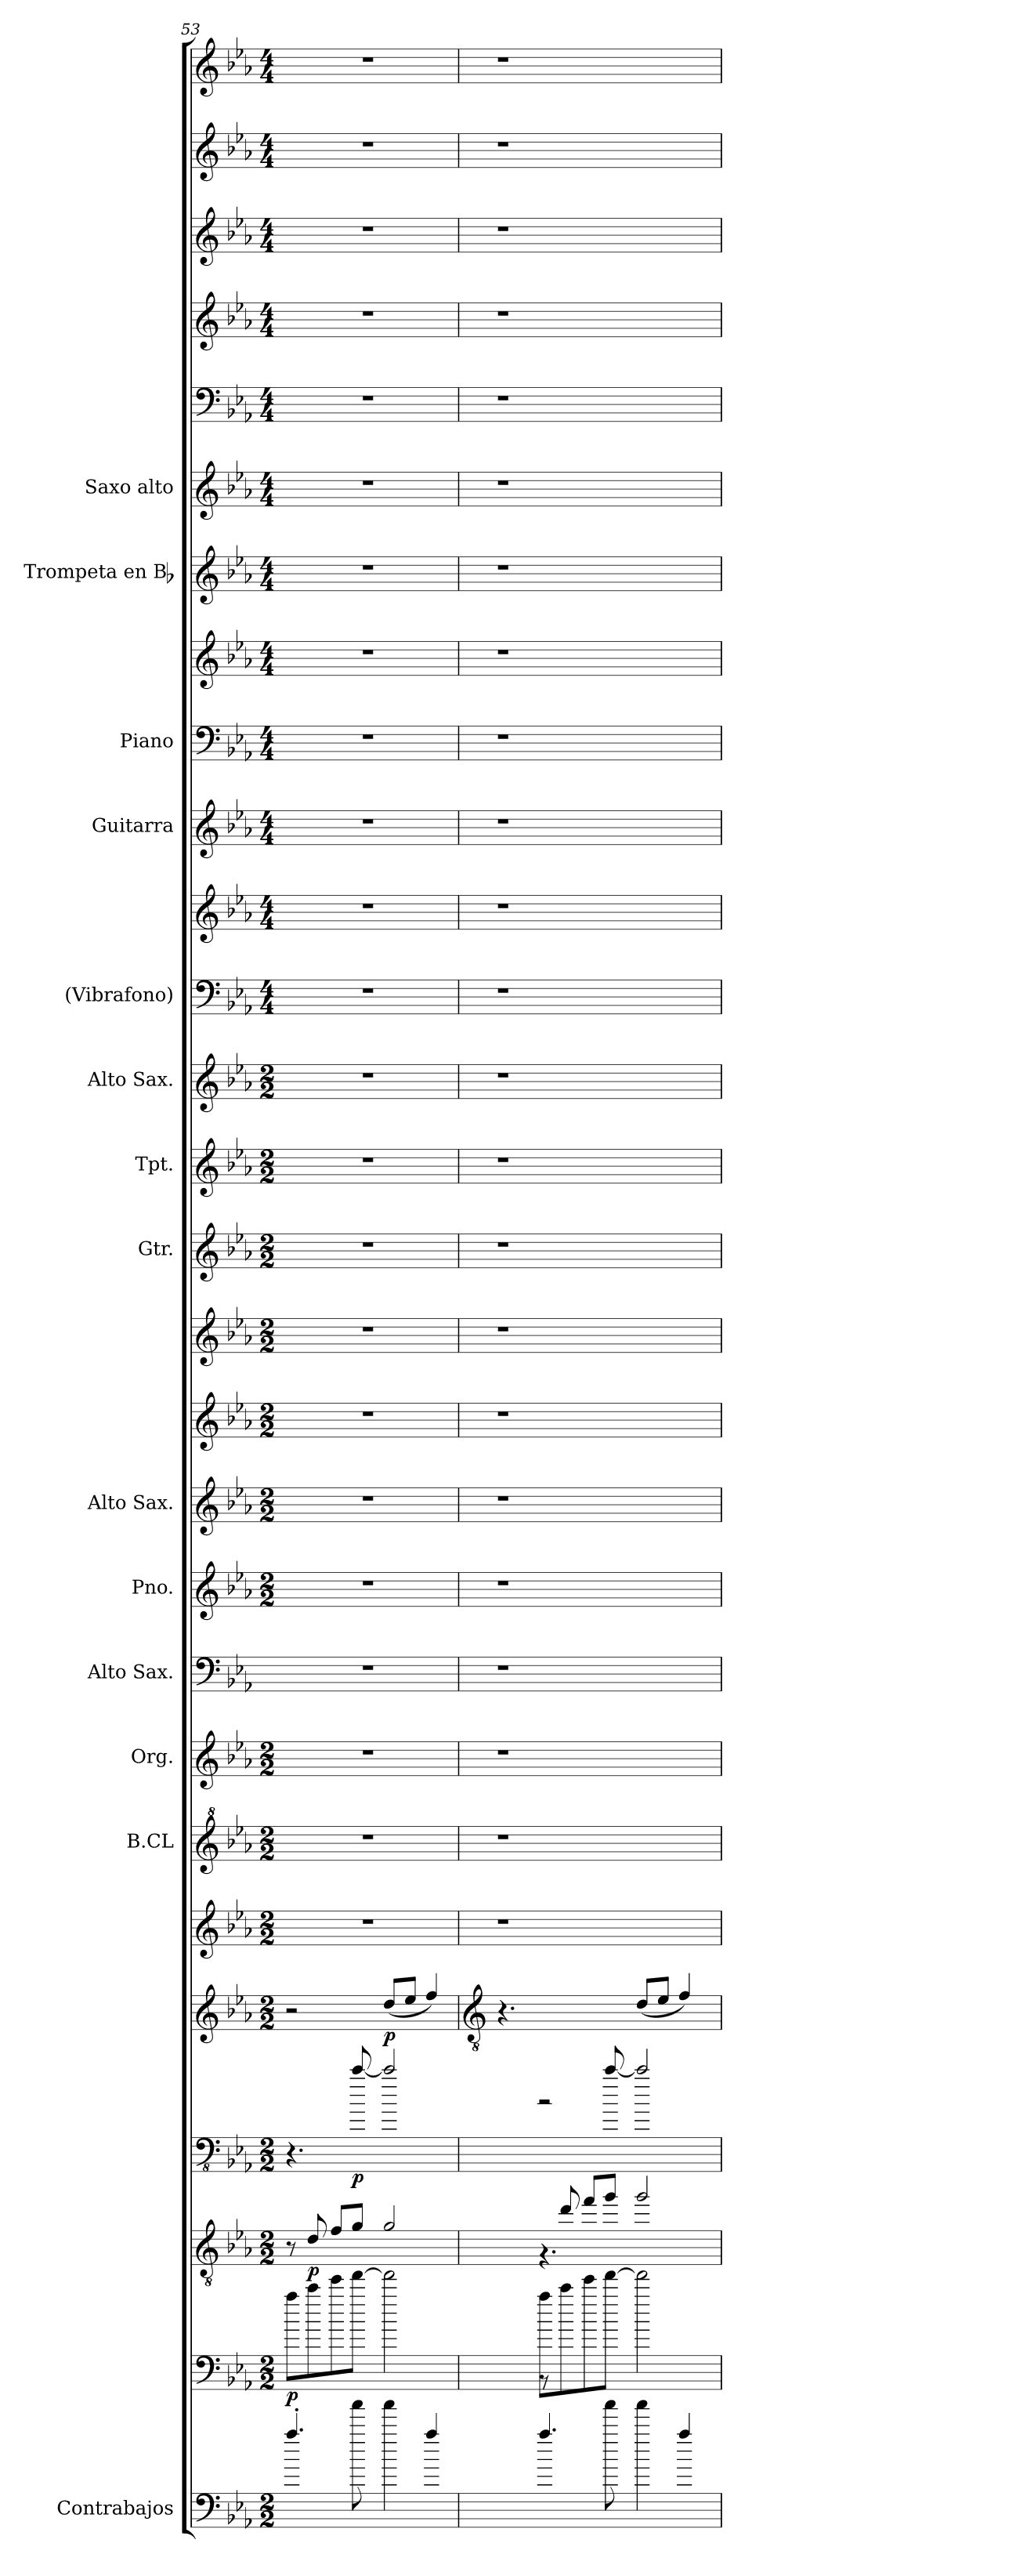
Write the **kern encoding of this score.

**kern	**kern	**kern	**kern	**kern	**dynam	**kern	**kern	**kern	**kern	**kern	**kern	**kern	**kern	**kern	**kern	**kern	**kern	**kern	**kern	**kern	**kern	**kern	**kern	**kern	**kern	**kern	**kern	**kern
*part17	*part17	*part17	*part17	*part17	*part17	*part16	*part15	*part14	*part13	*part12	*part11	*part10	*part9	*part8	*part7	*part6	*part5	*part5	*part4	*part3	*part3	*part2	*part1	*part1	*part1	*part1	*part1	*part1
*staff28	*staff27	*staff26	*staff25	*staff24	*staff24/25/26/27/28	*staff23	*staff22	*staff21	*staff20	*staff19	*staff18	*staff17	*staff16	*staff15	*staff14	*staff13	*staff12	*staff11	*staff10	*staff9	*staff8	*staff7	*staff6	*staff5	*staff4	*staff3	*staff2	*staff1
*I"Contrabajos	*	*	*	*	*	*	*I"B.CL	*I"Org.	*I"Alto Sax.	*I"Pno.	*I"Alto Sax.	*	*	*I"Gtr.	*I"Tpt.	*I"Alto Sax.	*I"(Vibrafono)	*	*I"Guitarra	*I"Piano	*	*I"Trompeta en Bb	*I"Saxo alto	*	*	*	*	*
*I'Cb	*	*	*	*	*	*	*	*	*	*I'Pno	*I'Sax	*	*	*	*	*I'Sax	*	*	*	*I'Pno	*	*	*I'A	*	*	*	*	*
!!LO:PB:g=z
*clefF4	*clefF4	*clefGv2	*clefFv4	*clefG2	*	*clefG2	*clefG^2	*clefG2	*clefF4	*clefG2	*clefG2	*clefG2	*clefG2	*clefG2	*clefG2	*clefG2	*clefF4	*clefG2	*clefG2	*clefF4	*clefG2	*clefG2	*clefG2	*clefF4	*clefG2	*clefG2	*clefG2	*clefG2
*ITrd7c12	*ITrd7c12	*ITrd7c12	*ITrd7c12	*ITrd7c12	*	*	*ITrd8c14	*	*	*	*	*	*	*	*	*	*	*	*	*	*	*	*	*	*	*	*	*
*k[b-e-a-]	*k[b-e-a-]	*k[b-e-a-]	*k[b-e-a-]	*k[b-e-a-]	*	*k[b-e-a-]	*k[b-e-a-]	*k[b-e-a-]	*k[b-e-a-]	*k[b-e-a-]	*k[b-e-a-]	*k[b-e-a-]	*k[b-e-a-]	*k[b-e-a-]	*k[b-e-a-]	*k[b-e-a-]	*k[b-e-a-]	*k[b-e-a-]	*k[b-e-a-]	*k[b-e-a-]	*k[b-e-a-]	*k[b-e-a-]	*k[b-e-a-]	*k[b-e-a-]	*k[b-e-a-]	*k[b-e-a-]	*k[b-e-a-]	*k[b-e-a-]
*E-:	*E-:	*E-:	*E-:	*E-:	*	*E-:	*E-:	*E-:	*E-:	*E-:	*E-:	*E-:	*E-:	*E-:	*E-:	*E-:	*E-:	*E-:	*E-:	*E-:	*E-:	*E-:	*E-:	*E-:	*E-:	*E-:	*E-:	*E-:
*M2/2	*M2/2	*M2/2	*M2/2	*M2/2	*	*M2/2	*M2/2	*M2/2	*	*M2/2	*M2/2	*M2/2	*M2/2	*M2/2	*M2/2	*M2/2	*M4/4	*M4/4	*M4/4	*M4/4	*M4/4	*M4/4	*M4/4	*M4/4	*M4/4	*M4/4	*M4/4	*M4/4
=53	=53	=53	=53	=53	=53	=53	=53	=53	=53	=53	=53	=53	=53	=53	=53	=53	=53	=53	=53	=53	=53	=53	=53	=53	=53	=53	=53	=53
*^	*	*	*	*	*	*	*	*	*	*	*	*	*	*	*	*	*	*	*	*	*	*	*	*	*	*	*	*
!	!	!	!	!	!	!LO:DY:b=4	!	!	!	!	!	!	!	!	!	!	!	!	!	!	!	!	!	!	!	!	!	!	!
4.a-'/	1ryy	8a-\L	8r	4.r	2r	p	1r	1r	1r	1r	1r	1r	1r	1r	1r	1r	1r	1r	1r	1r	1r	1r	1r	1r	1r	1r	1r	1r	1r
!	!	!	!	!	!	!LO:DY:b=3	!	!	!	!	!	!	!	!	!	!	!	!	!	!	!	!	!	!	!	!	!	!	!
.	.	8cc\	8D/	.	.	p	.	.	.	.	.	.	.	.	.	.	.	.	.	.	.	.	.	.	.	.	.	.	.
.	.	8ee-\	8F/L	.	.	.	.	.	.	.	.	.	.	.	.	.	.	.	.	.	.	.	.	.	.	.	.	.	.
!	!	!	!	!	!	!LO:DY:b=2	!	!	!	!	!	!	!	!	!	!	!	!	!	!	!	!	!	!	!	!	!	!	!
8aa-\	.	[8ff\J	8G/J	[8c/	.	p	.	.	.	.	.	.	.	.	.	.	.	.	.	.	.	.	.	.	.	.	.	.	.
!	!	!	!	!	!	!LO:DY:b	!	!	!	!	!	!	!	!	!	!	!	!	!	!	!	!	!	!	!	!	!	!	!
4aa-\	.	2ff\]	2G/	2c/]	(8d/L	p	.	.	.	.	.	.	.	.	.	.	.	.	.	.	.	.	.	.	.	.	.	.	.
.	.	.	.	.	8e-/J	.	.	.	.	.	.	.	.	.	.	.	.	.	.	.	.	.	.	.	.	.	.	.	.
4a-/	.	.	.	.	4f/)	.	.	.	.	.	.	.	.	.	.	.	.	.	.	.	.	.	.	.	.	.	.	.	.
=54	=54	=54	=54	=54	=54	=54	=54	=54	=54	=54	=54	=54	=54	=54	=54	=54	=54	=54	=54	=54	=54	=54	=54	=54	=54	=54	=54	=54	=54
*	*	*	*	*	*clefGv2	*	*	*	*	*	*	*	*	*	*	*	*	*	*	*	*	*	*	*	*	*	*	*	*
*	*	*^	*^	*^	*^	*	*	*	*	*	*	*	*	*	*	*	*	*	*	*	*	*	*	*	*	*	*	*	*
4.ryy	1ryy	4.ryy	4.ryy	2ryy	4.ryy	4.ryy	2.ryy	4.r	2..ryy	.	1r	1r	1r	1r	1r	1r	1r	1r	1r	1r	1r	1r	1r	1r	1r	1r	1r	1r	1r	1r	1r	1r	1r
4.a-/	.	8a-\L	8r	.	4.r	2r	.	1ryy	.	.	.	.	.	.	.	.	.	.	.	.	.	.	.	.	.	.	.	.	.	.	.	.	.
.	.	8cc\	2..ryy	8d/	.	.	.	.	.	.	.	.	.	.	.	.	.	.	.	.	.	.	.	.	.	.	.	.	.	.	.	.	.
.	.	8ee-\	.	8f/L	.	.	.	.	.	.	.	.	.	.	.	.	.	.	.	.	.	.	.	.	.	.	.	.	.	.	.	.	.
8aa-\	.	[8ff\J	.	8g/J	2ryy	.	[8c/	.	.	.	.	.	.	.	.	.	.	.	.	.	.	.	.	.	.	.	.	.	.	.	.	.	.
4aa-\	.	2ff\]	.	2g/	.	2ryy	2c/]	.	(8D/L	.	.	.	.	.	.	.	.	.	.	.	.	.	.	.	.	.	.	.	.	.	.	.	.
.	4.ryy	.	.	.	.	.	.	.	8E-/J	.	4.ryy	4.ryy	4.ryy	4.ryy	4.ryy	4.ryy	4.ryy	4.ryy	4.ryy	4.ryy	4.ryy	4.ryy	4.ryy	4.ryy	4.ryy	4.ryy	4.ryy	4.ryy	4.ryy	4.ryy	4.ryy	4.ryy	4.ryy
4a-/	.	.	.	.	.	.	.	.	4F/)	.	.	.	.	.	.	.	.	.	.	.	.	.	.	.	.	.	.	.	.	.	.	.	.
.	.	.	.	.	8ryy	.	.	.	.	.	.	.	.	.	.	.	.	.	.	.	.	.	.	.	.	.	.	.	.	.	.	.	.
*v	*v	*	*	*	*	*	*	*	*	*	*	*	*	*	*	*	*	*	*	*	*	*	*	*	*	*	*	*	*	*	*	*	*
*	*v	*v	*	*	*	*	*	*	*	*	*	*	*	*	*	*	*	*	*	*	*	*	*	*	*	*	*	*	*	*	*	*
*	*	*v	*v	*	*	*	*	*	*	*	*	*	*	*	*	*	*	*	*	*	*	*	*	*	*	*	*	*	*	*	*
*	*	*	*v	*v	*	*	*	*	*	*	*	*	*	*	*	*	*	*	*	*	*	*	*	*	*	*	*	*	*	*
*	*	*	*	*v	*v	*	*	*	*	*	*	*	*	*	*	*	*	*	*	*	*	*	*	*	*	*	*	*	*
=	=	=	=	=	=	=	=	=	=	=	=	=	=	=	=	=	=	=	=	=	=	=	=	=	=	=	=	=
*-	*-	*-	*-	*-	*-	*-	*-	*-	*-	*-	*-	*-	*-	*-	*-	*-	*-	*-	*-	*-	*-	*-	*-	*-	*-	*-	*-	*-
